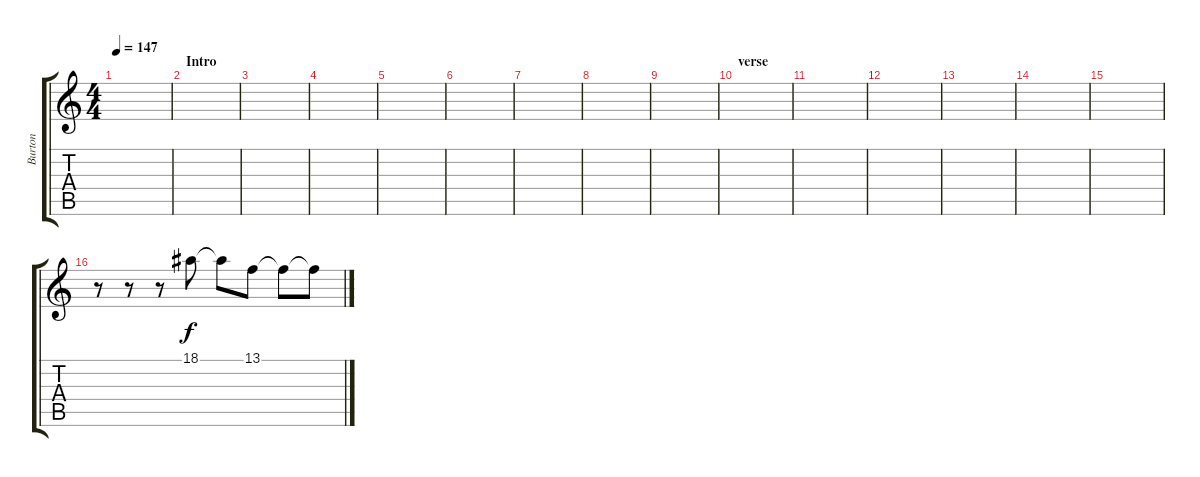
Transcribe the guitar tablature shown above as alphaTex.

\track ("Burton" "Burton") {instrument fx7echoes}
\staff {score tabs}
\tuning (E4 B3 G3 D3 A2 E2) {hide}
\ts (4 4)
\tempo 147
\clef g2
\ks c
|
\section ("" "Intro")
|
|
|
|
|
|
|
|
\section ("" "verse")
|
|
|
|
|
|
r.8{volume 7} r.8 r.8 18.1.8 18.1{t}.8 13.1.8 13.1{t}.8 13.1{t}.8
